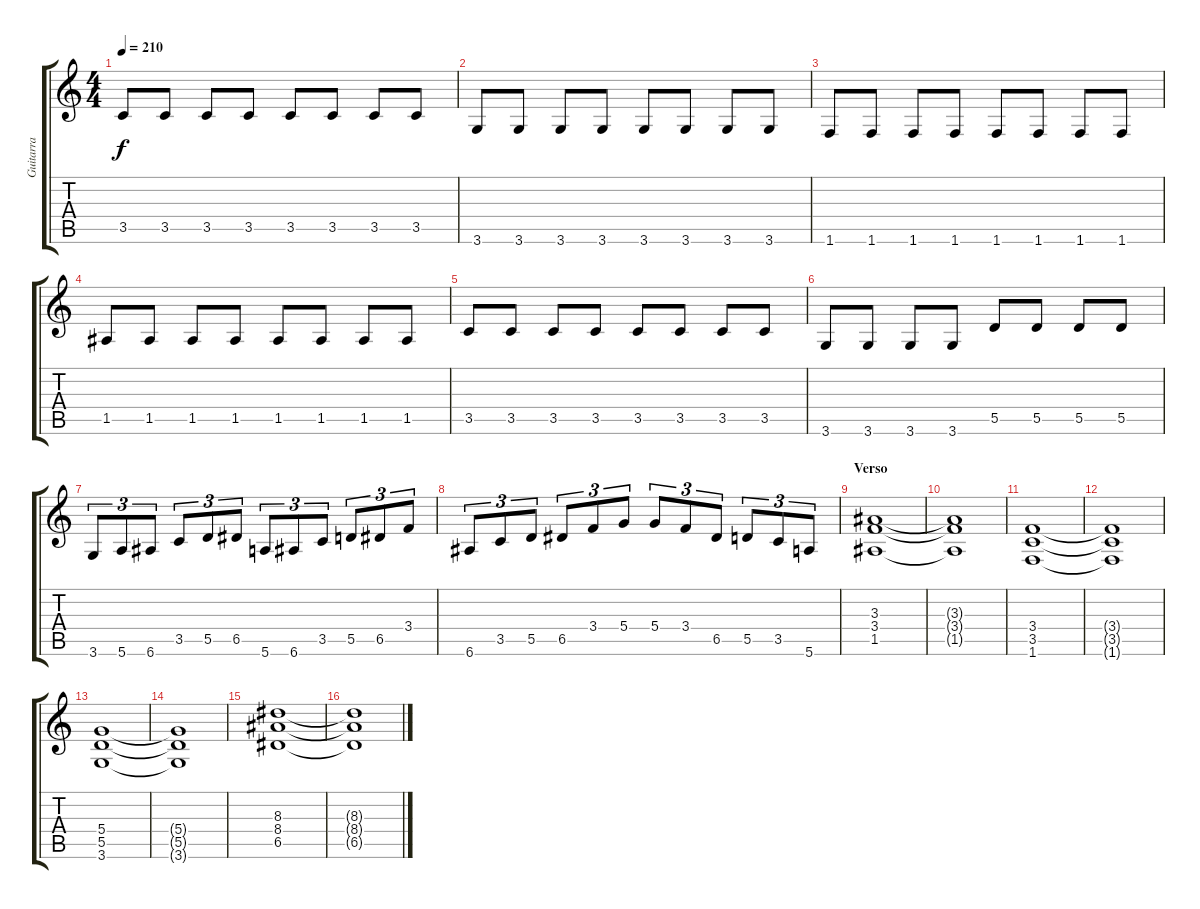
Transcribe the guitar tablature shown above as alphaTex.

\track ("Guitarra" "Guitarra") {instrument distortionguitar}
\staff {score tabs}
\tuning (E4 B3 G3 D3 A2 E2) {hide}
\ts (4 4)
\tempo 210
\clef g2
\ks c
3.5.8{dy f} 3.5.8 3.5.8 3.5.8 3.5.8 3.5.8 3.5.8 3.5.8 |
3.6.8 3.6.8 3.6.8 3.6.8 3.6.8 3.6.8 3.6.8 3.6.8 |
1.6.8 1.6.8 1.6.8 1.6.8 1.6.8 1.6.8 1.6.8 1.6.8 |
1.5.8 1.5.8 1.5.8 1.5.8 1.5.8 1.5.8 1.5.8 1.5.8 |
3.5.8 3.5.8 3.5.8 3.5.8 3.5.8 3.5.8 3.5.8 3.5.8 |
3.6.8 3.6.8 3.6.8 3.6.8 5.5.8 5.5.8 5.5.8 5.5.8 |
3.6.8{tu (3 2)} 5.6.8{tu (3 2)} 6.6.8{tu (3 2)} 3.5.8{tu (3 2)} 5.5.8{tu (3 2)} 6.5.8{tu (3 2)} 5.6.8{tu (3 2)} 6.6.8{tu (3 2)} 3.5.8{tu (3 2)} 5.5.8{tu (3 2)} 6.5.8{tu (3 2)} 3.4.8{tu (3 2)} |
6.6.8{tu (3 2)} 3.5.8{tu (3 2)} 5.5.8{tu (3 2)} 6.5.8{tu (3 2)} 3.4.8{tu (3 2)} 5.4.8{tu (3 2)} 5.4.8{tu (3 2)} 3.4.8{tu (3 2)} 6.5.8{tu (3 2)} 5.5.8{tu (3 2)} 3.5.8{tu (3 2)} 5.6.8{tu (3 2)} |
\section ("" "Verso")
(3.3 3.4 1.5).1 |
(3.3{t} 3.4{t} 1.5{t}).1 |
(3.4 3.5 1.6).1 |
(3.4{t} 3.5{t} 1.6{t}).1 |
(5.4 5.5 3.6).1 |
(5.4{t} 5.5{t} 3.6{t}).1 |
(8.3 8.4 6.5).1 |
(8.3{t} 8.4{t} 6.5{t}).1
